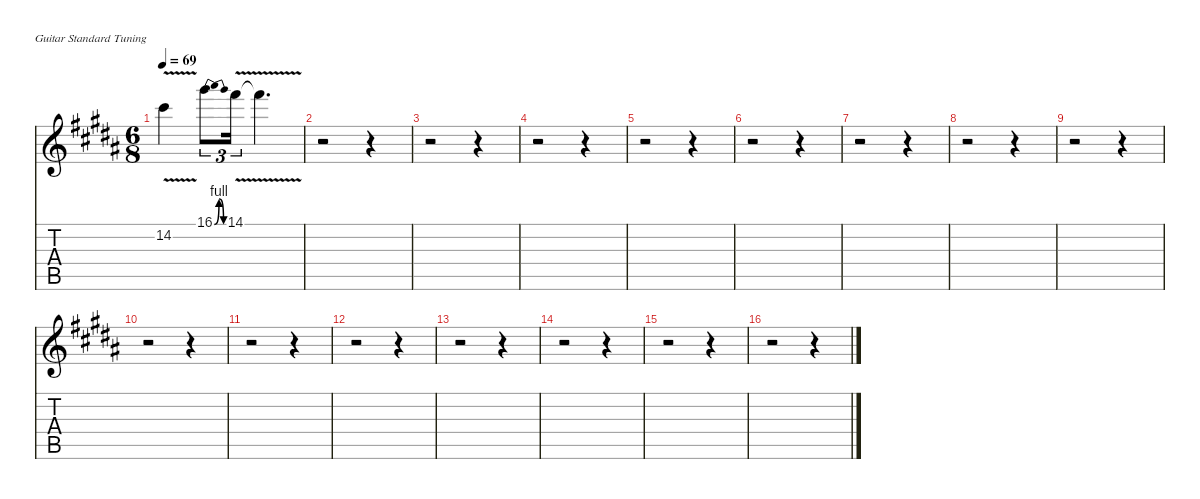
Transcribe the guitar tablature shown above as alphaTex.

\defaultSystemsLayout 4
\hideDynamics
\bracketExtendMode nobrackets
\singleTrackTrackNamePolicy hidden
\multiTrackTrackNamePolicy hidden
\firstSystemTrackNameMode fullname
\firstSystemTrackNameOrientation horizontal
\otherSystemsTrackNameOrientation horizontal
\track ("Guitar 3" "od.guit.") {instrument overdrivenguitar}
\staff {score tabs}
\tuning (E4 B3 G3 D3 A2 E2)
\ts (6 8)
\tempo 69
\clef g2
\ks b
14.2{v acc #}.4{dy fff beam Down} 16.1{be (bendrelease 0 0 15 4 30 4 45 0) acc #}.8{tu (3 2) beam Down} 14.1{v acc #}.16{tu (3 2) beam Down} 14.1{v t acc #}.4{d dy f beam Down} |
r.2{beam Down} r.4{beam Down} |
r.2{beam Down} r.4{beam Down} |
r.2{beam Down} r.4{beam Down} |
r.2{beam Down} r.4{beam Down} |
r.2{beam Down} r.4{beam Down} |
r.2{beam Down} r.4{beam Down} |
r.2{beam Down} r.4{beam Down} |
r.2{beam Down} r.4{beam Down} |
r.2{beam Down} r.4{beam Down} |
r.2{beam Down} r.4{beam Down} |
r.2{beam Down} r.4{beam Down} |
r.2{beam Down} r.4{beam Down} |
r.2{beam Down} r.4{beam Down} |
r.2{beam Down} r.4{beam Down} |
r.2{beam Down} r.4{beam Down}
